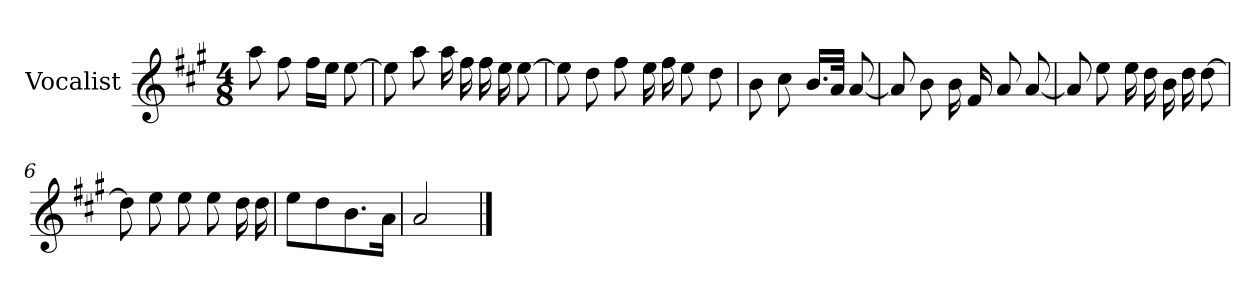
**kern
*part1
*staff1
*I"Vocalist
*k[f#c#g#]
*A:
*M4/8
=
8aa
8ff#
16ff#LL
16eeJJ
[8ee
=1
8ee]
8aa
16aa
16ff#
16ff#
16ee
[8ee
=2
8ee]
8dd
8ff#
16ee
16ff#
8ee
8dd
=3
8b
8cc#
16.bLL
32aJJk
[8a
=4
8a]
8b
16b
16f#
8a
[8a
=5
8a]
8ee
16ee
16dd
16b
16dd
[8dd
=6
8dd]
8ee
8ee
8ee
16dd
16dd
=7
8ee
8dd
8.b
16aJk
=8
2a
==
*-
